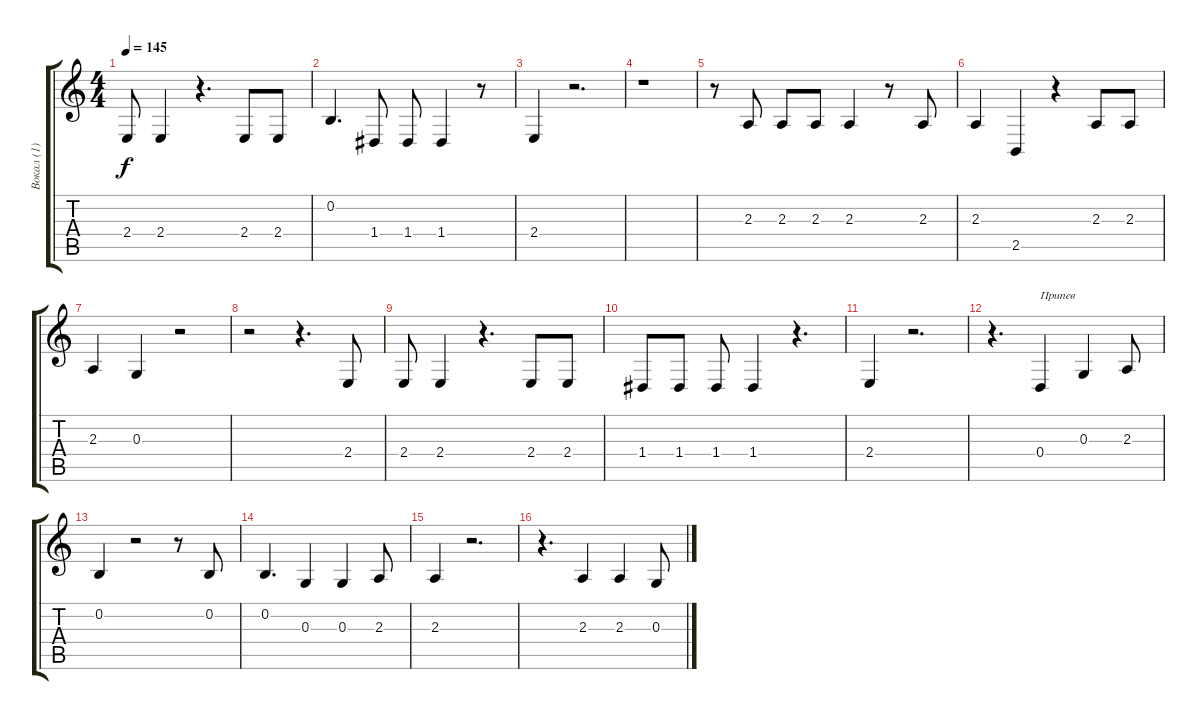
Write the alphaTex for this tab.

\track ("Вокал (1)" "Вокал (1)") {instrument oboe}
\staff {score tabs}
\tuning (E4 B3 G3 D3 A2 E2) {hide}
\ts (4 4)
\tempo 145
\clef g2
\ks c
2.4.8{dy f} 2.4.4 r.4{d} 2.4.8 2.4.8 |
0.2.4{d} 1.4.8 1.4.8 1.4.4 r.8 |
2.4.4 r.2{d} |
r.1 |
r.8 2.3.8 2.3.8 2.3.8 2.3.4 r.8 2.3.8 |
2.3.4 2.5.4 r.4 2.3.8 2.3.8 |
2.3.4 0.3.4 r.2 |
r.2 r.4{d} 2.4.8 |
2.4.8 2.4.4 r.4{d} 2.4.8 2.4.8 |
1.4.8 1.4.8 1.4.8 1.4.4 r.4{d} |
2.4.4 r.2{d} |
r.4{d} 0.4.4{txt "Припев"} 0.3.4 2.3.8 |
0.2.4 r.2 r.8 0.2.8 |
0.2.4{d} 0.3.4 0.3.4 2.3.8 |
2.3.4 r.2{d} |
r.4{d} 2.3.4 2.3.4 0.3.8
